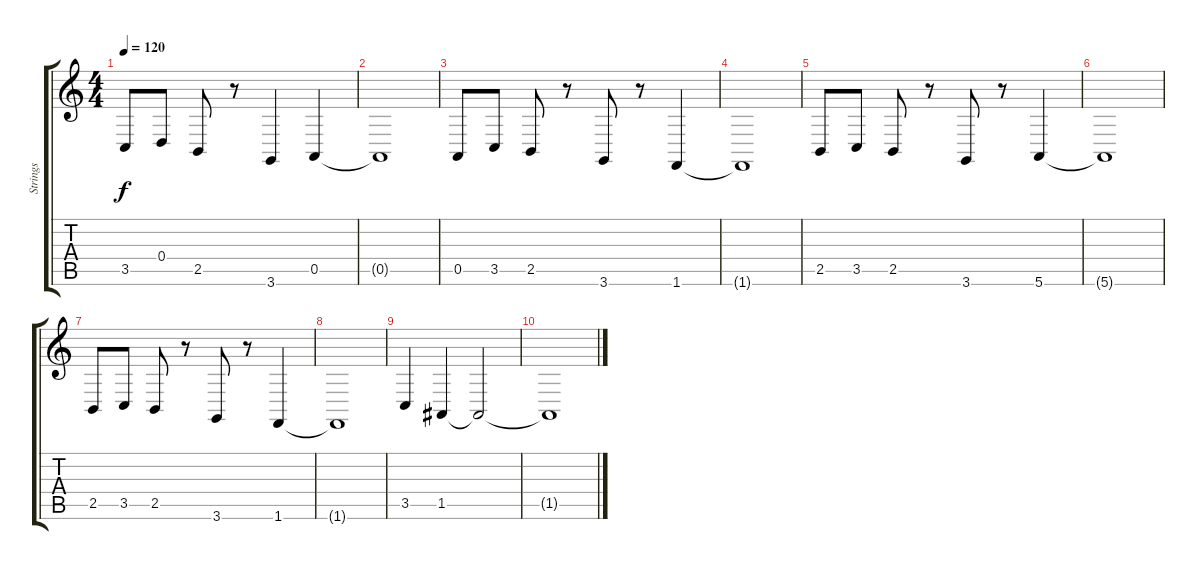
\track ("Strings" "Strings") {instrument synthstrings2}
\staff {score tabs}
\tuning (E4 B3 G3 D3 A2 E2) {hide}
\ts (4 4)
\tempo 120
\clef g2
\ks c
3.5.8{dy f} 0.4.8 2.5.8 r.8 3.6.4 0.5.4 |
0.5{t}.1 |
0.5.8 3.5.8 2.5.8 r.8 3.6.8 r.8 1.6.4 |
1.6{t}.1 |
2.5.8 3.5.8 2.5.8 r.8 3.6.8 r.8 5.6.4 |
5.6{t}.1 |
2.5.8 3.5.8 2.5.8 r.8 3.6.8 r.8 1.6.4 |
1.6{t}.1 |
3.5.4 1.5.4 1.5{t}.2 |
1.5{t}.1
